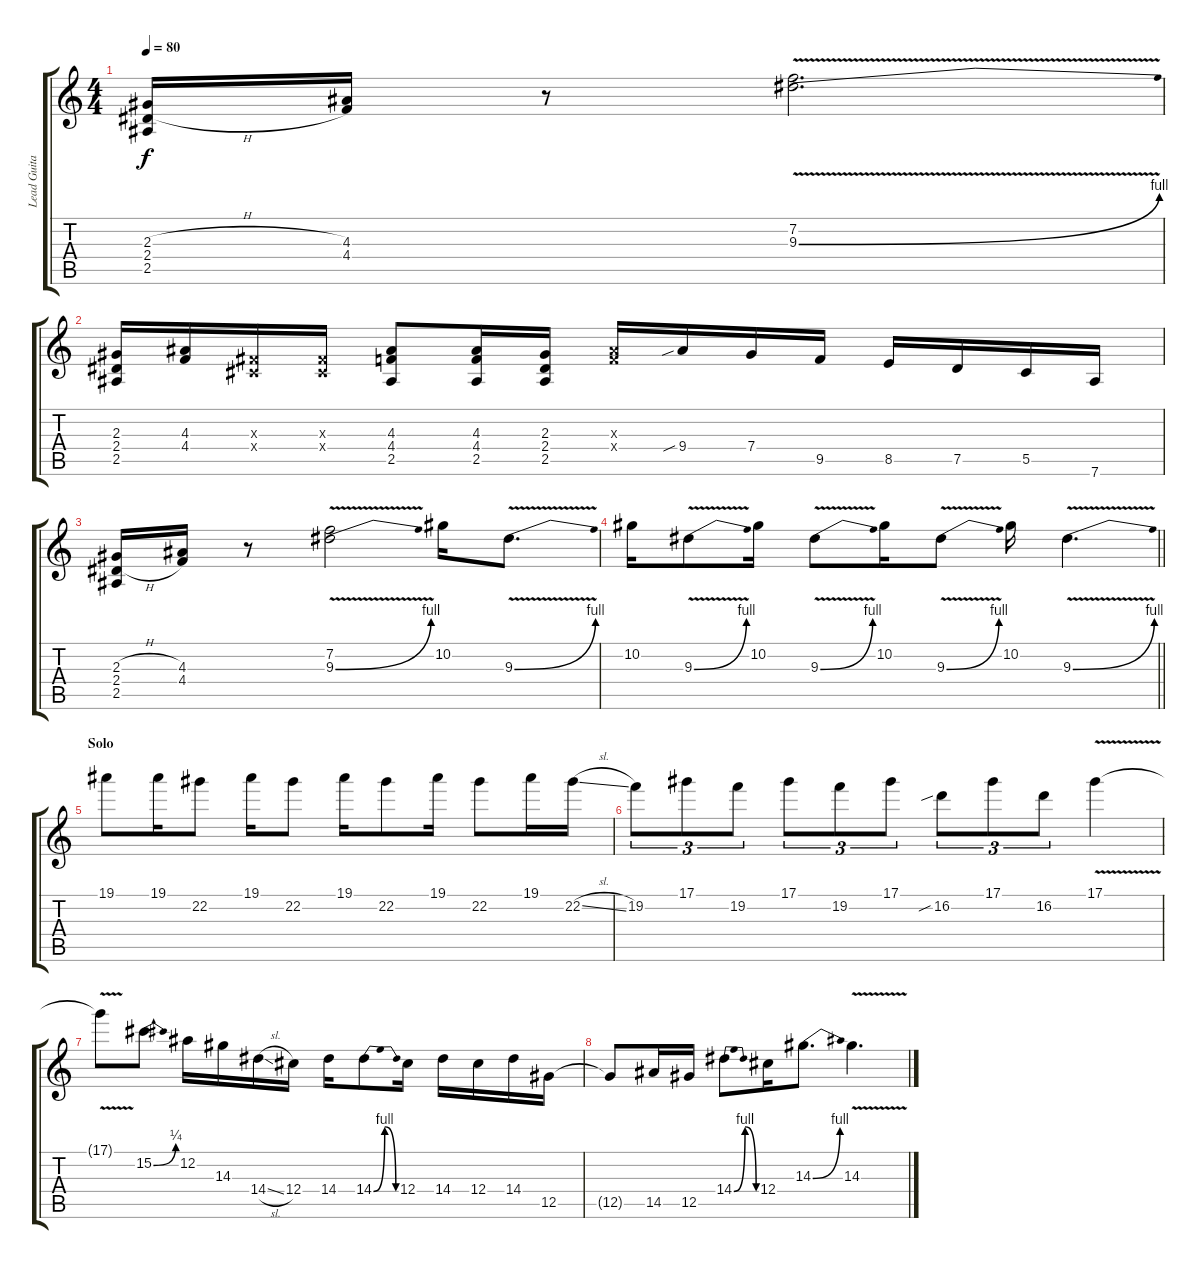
\track ("Lead Guitar" "Lead Guita") {instrument distortionguitar}
\staff {score tabs}
\tuning (Eb4 Bb3 Gb3 Db3 Ab2 Eb2) {hide}
\ts (4 4)
\tempo 80
\clef g2
\ks c
(2.3{h} 2.4{h} 2.5).16{dy f} (4.3 4.4).16 r.8 (7.2 9.3{be (bend 0 0 60 4) v}).2{d} |
(2.3 2.4 2.5).16 (4.3 4.4).16 (0.3{x} 0.4{x}).16 (0.3{x} 0.4{x}).16 (4.3 4.4 2.5).8 (4.3 4.4 2.5).16 (2.3 2.4 2.5).16 (4.3{x} 4.4{x}).16 9.4{sib}.16 7.4.16 9.5.16 8.5.16 7.5.16 5.5.16 7.6.16 |
(2.3{h} 2.4{h} 2.5).16 (4.3 4.4).16 r.8 (7.2 9.3{be (bend 0 0 60 4) v}).2 10.2.16 9.3{be (bend 0 0 60 4) v}.8{d} |
\barLineRight lightlight
10.2.16 9.3{be (bend 0 0 60 4) v}.8 10.2.16 9.3{be (bend 0 0 60 4) v}.8 10.2.16 9.3{be (bend 0 0 60 4) v}.8 10.2.16 9.3{be (bend 0 0 60 4) v}.4{d} |
\section ("" "Solo")
19.1.8 19.1.16 22.2.8 19.1.16 22.2.8 19.1.16 22.2.8 19.1.16 22.2.8 19.1.16 22.2{sl}.16 |
19.2.8{tu (3 2)} 17.1.8{tu (3 2)} 19.2.8{tu (3 2)} 17.1.8{tu (3 2)} 19.2.8{tu (3 2)} 17.1.8{tu (3 2)} 16.2{sib}.8{tu (3 2)} 17.1.8{tu (3 2)} 16.2.8{tu (3 2)} 17.1{v}.4 |
17.1{t}.8 15.2{be (bend 0 0 60 1)}.8 12.2.16 14.3.16 14.4{sl}.16 12.4.16 14.4.16 14.4{be (bendrelease 0 0 30 4 30 4 60 0)}.8 12.4.16 14.4.16 12.4.16 14.4.16 12.5.16 |
12.5{t}.8 14.5.16 12.5.16 14.4{be (bendrelease 0 0 30 4 30 4 60 0)}.8 12.4.16 14.3{be (bend 0 0 60 4)}.8{d} 14.3{v sl}.4{d}
